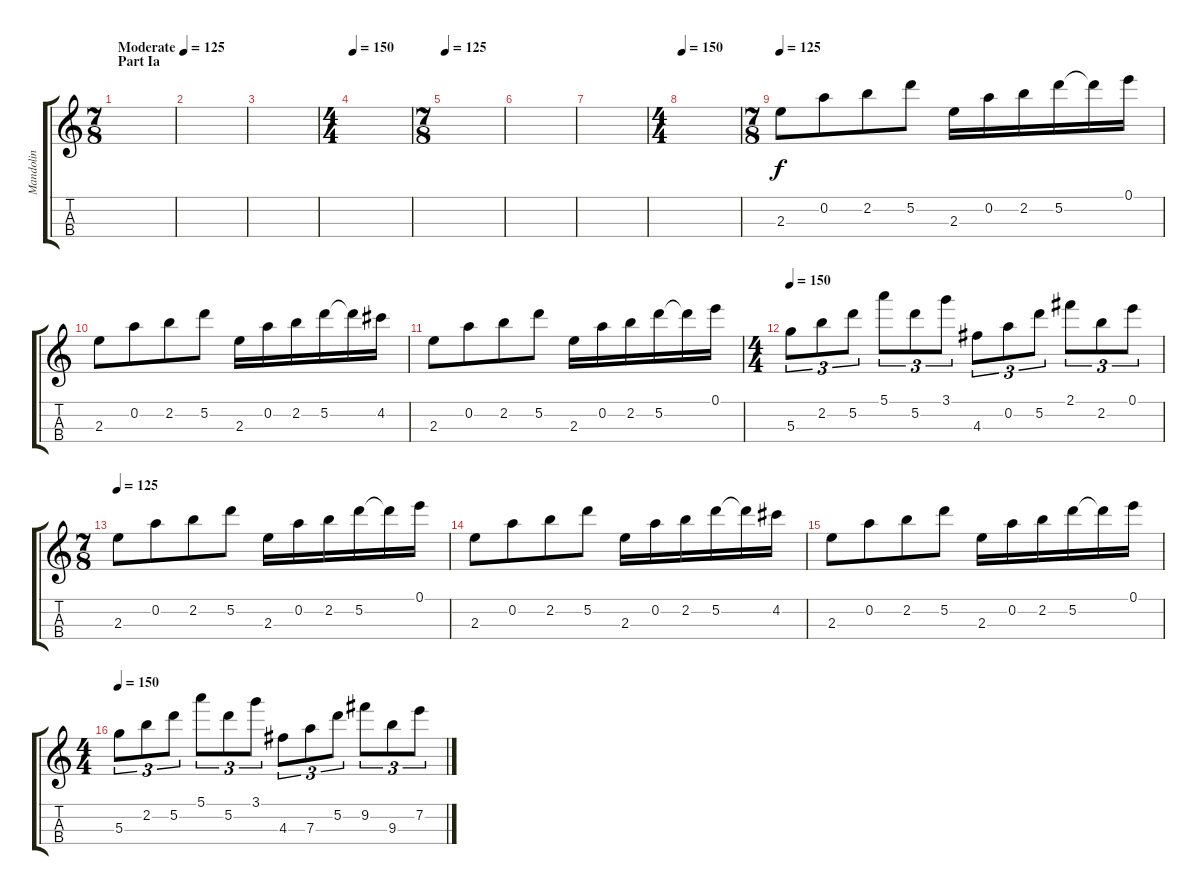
\track ("Mandolin" "Mandolin") {instrument banjo}
\staff {score tabs}
\tuning (E5 A4 D4 G3) {hide}
\displaytranspose 12
\ts (7 8)
\section ("" "Part Ia")
\tempo (125 "Moderate")
\clef g2
\ks c
|
|
|
\ts (4 4)
\tempo 150
|
\ts (7 8)
\tempo 125
|
|
|
\ts (4 4)
\tempo 150
|
\ts (7 8)
\tempo 125
2.3.8 0.2.8 2.2.8 5.2.8 2.3.16 0.2.16 2.2.16 5.2.16 5.2{t}.16 0.1.16 |
2.3.8 0.2.8 2.2.8 5.2.8 2.3.16 0.2.16 2.2.16 5.2.16 5.2{t}.16 4.2.16 |
2.3.8 0.2.8 2.2.8 5.2.8 2.3.16 0.2.16 2.2.16 5.2.16 5.2{t}.16 0.1.16 |
\ts (4 4)
\tempo 150
5.3.8{tu (3 2)} 2.2.8{tu (3 2)} 5.2.8{tu (3 2)} 5.1.8{tu (3 2)} 5.2.8{tu (3 2)} 3.1.8{tu (3 2)} 4.3.8{tu (3 2)} 0.2.8{tu (3 2)} 5.2.8{tu (3 2)} 2.1.8{tu (3 2)} 2.2.8{tu (3 2)} 0.1.8{tu (3 2)} |
\ts (7 8)
\tempo 125
2.3.8 0.2.8 2.2.8 5.2.8 2.3.16 0.2.16 2.2.16 5.2.16 5.2{t}.16 0.1.16 |
2.3.8 0.2.8 2.2.8 5.2.8 2.3.16 0.2.16 2.2.16 5.2.16 5.2{t}.16 4.2.16 |
2.3.8 0.2.8 2.2.8 5.2.8 2.3.16 0.2.16 2.2.16 5.2.16 5.2{t}.16 0.1.16 |
\ts (4 4)
\tempo 150
5.3.8{tu (3 2)} 2.2.8{tu (3 2)} 5.2.8{tu (3 2)} 5.1.8{tu (3 2)} 5.2.8{tu (3 2)} 3.1.8{tu (3 2)} 4.3.8{tu (3 2)} 7.3.8{tu (3 2)} 5.2.8{tu (3 2)} 9.2.8{tu (3 2)} 9.3.8{tu (3 2)} 7.2.8{tu (3 2)}
